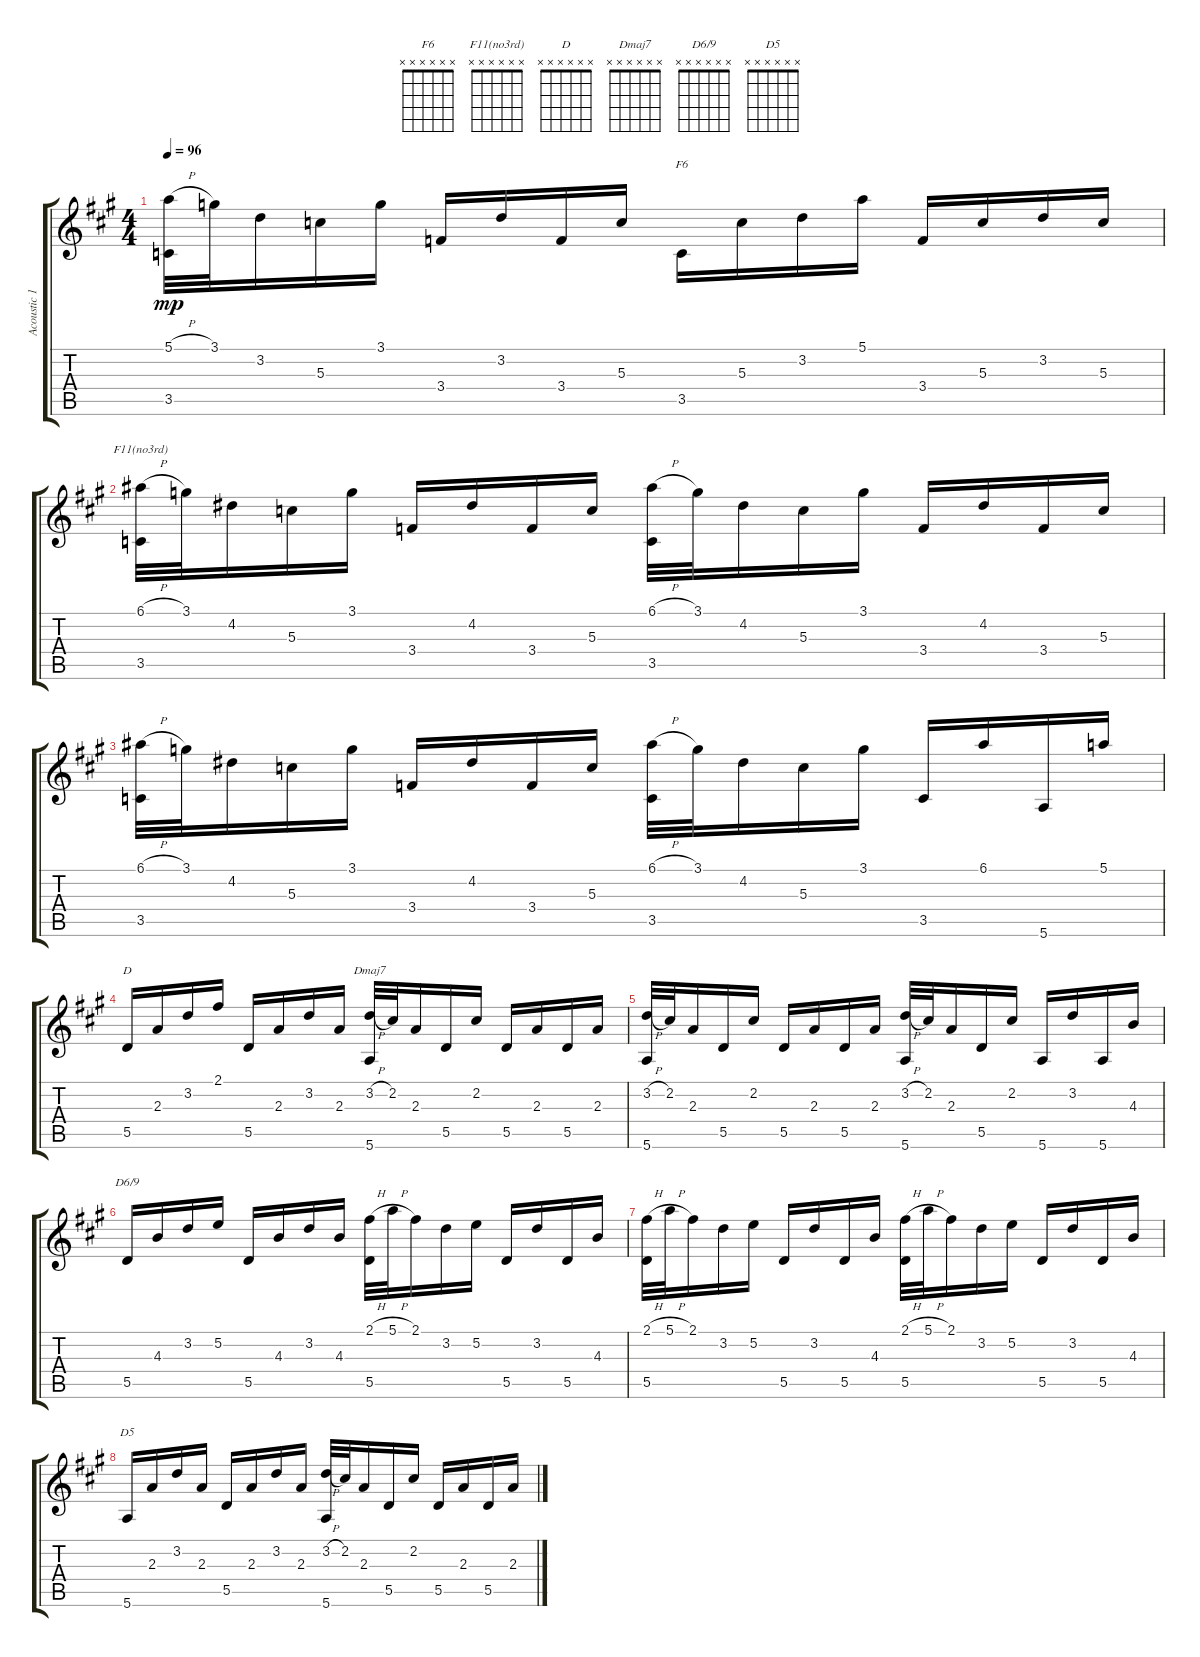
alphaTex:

\track ("Acoustic 1 - Criss Oliva" "Acoustic 1") {instrument acousticguitarsteel}
\staff {score tabs}
\tuning (E4 B3 G3 D3 A2 E2) {hide}
\chord ("F6" x x x x x x)
\chord ("F11(no3rd)" x x x x x x)
\chord ("D" x x x x x x)
\chord ("Dmaj7" x x x x x x)
\chord ("D6/9" x x x x x x)
\chord ("D5" x x x x x x)
\ts (4 4)
\tempo 96
\clef g2
\ks a
(5.1{h} 3.5).32{dy mp} 3.1.32 3.2.16 5.3.16 3.1.16 3.4.16 3.2.16 3.4.16 5.3.16 3.5.16{ch "F6"} 5.3.16 3.2.16 5.1.16 3.4.16 5.3.16 3.2.16 5.3.16 |
(6.1{h} 3.5).32{ch "F11(no3rd)"} 3.1.32 4.2.16 5.3.16 3.1.16 3.4.16 4.2.16 3.4.16 5.3.16 (6.1{h} 3.5).32 3.1.32 4.2.16 5.3.16 3.1.16 3.4.16 4.2.16 3.4.16 5.3.16 |
(6.1{h} 3.5).32 3.1.32 4.2.16 5.3.16 3.1.16 3.4.16 4.2.16 3.4.16 5.3.16 (6.1{h} 3.5).32 3.1.32 4.2.16 5.3.16 3.1.16 3.5.16 6.1.16 5.6.16 5.1.16 |
5.5.16{ch "D"} 2.3.16 3.2.16 2.1.16 5.5.16 2.3.16 3.2.16 2.3.16 (3.2{h} 5.6).32{ch "Dmaj7"} 2.2.32 2.3.16 5.5.16 2.2.16 5.5.16 2.3.16 5.5.16 2.3.16 |
(3.2{h} 5.6).32 2.2.32 2.3.16 5.5.16 2.2.16 5.5.16 2.3.16 5.5.16 2.3.16 (3.2{h} 5.6).32 2.2.32 2.3.16 5.5.16 2.2.16 5.6.16 3.2.16 5.6.16 4.3.16 |
5.5.16{ch "D6/9"} 4.3.16 3.2.16 5.2.16 5.5.16 4.3.16 3.2.16 4.3.16 (2.1{h} 5.5).32 5.1{h}.32 2.1.16 3.2.16 5.2.16 5.5.16 3.2.16 5.5.16 4.3.16 |
(2.1{h} 5.5).32 5.1{h}.32 2.1.16 3.2.16 5.2.16 5.5.16 3.2.16 5.5.16 4.3.16 (2.1{h} 5.5).32 5.1{h}.32 2.1.16 3.2.16 5.2.16 5.5.16 3.2.16 5.5.16 4.3.16 |
5.6.16{ch "D5"} 2.3.16 3.2.16 2.3.16 5.5.16 2.3.16 3.2.16 2.3.16 (3.2{h} 5.6).32 2.2.32 2.3.16 5.5.16 2.2.16 5.5.16 2.3.16 5.5.16 2.3.16
